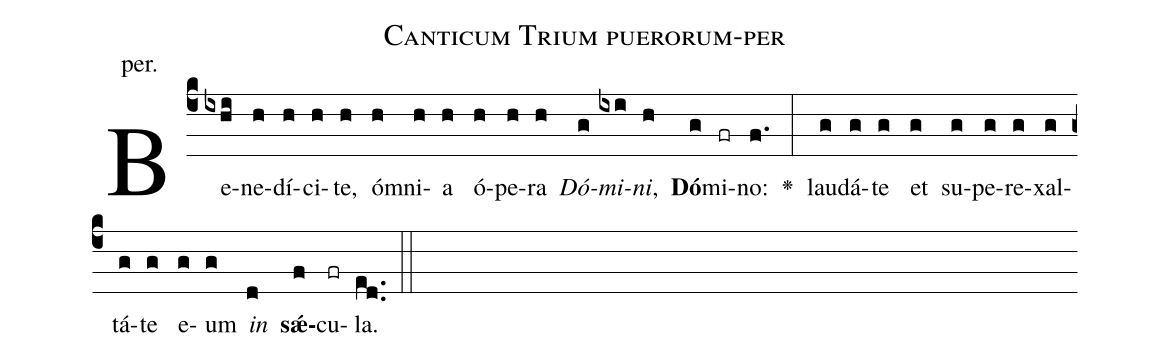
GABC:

name: Canticum Trium puerorum-per;
annotation: per.;
%%
(c4)Be(ixhi)ne(h)dí(h)ci(h)te,(h) óm(h)ni(h)a(h) ó(h)pe(h)ra(h) <i>Dó</i>(g)<i>mi</i>(ixi)<i>ni</i>,(h) <b>Dó</b>(g)mi(fr)no:(f.) <v>\greheightstar</v>(:) lau(g)dá(g)te(g) et(g) su(g)pe(g)re(g)xal(g)tá(g)te(g) e(g)um(g) <i>in</i>(d) <b>sǽ</b>(f)cu(fr)la.(ed..) (::)


%E(g) u(g) o(g) u(d) a(f) e.(ed..) (::)
